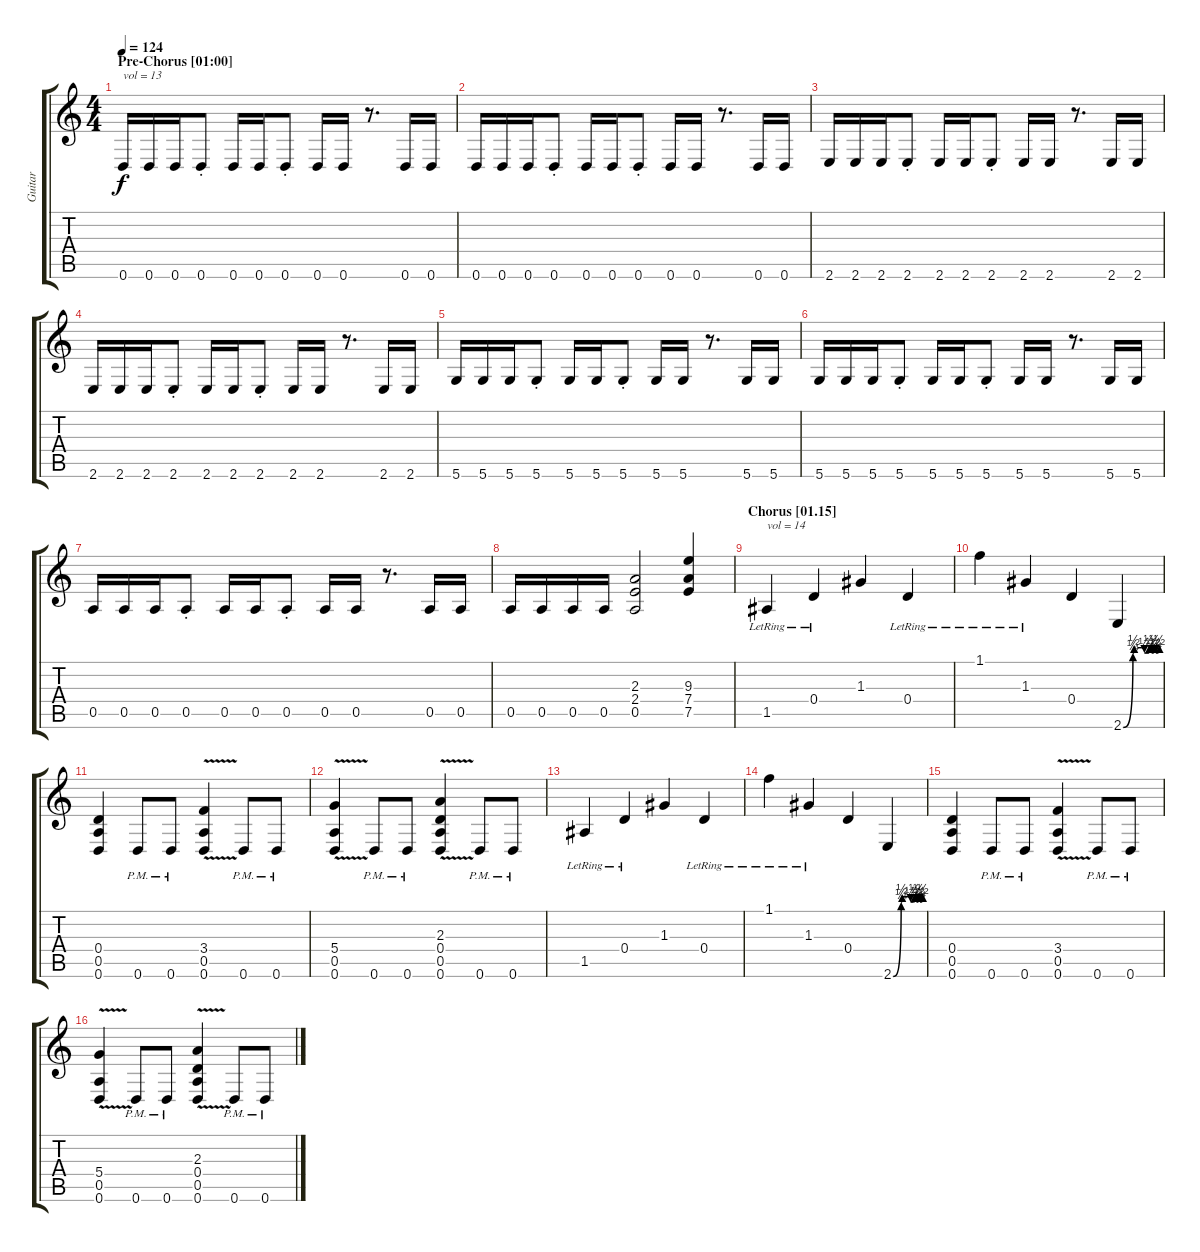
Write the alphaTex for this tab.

\track ("Guitar" "Guitar") {instrument distortionguitar}
\staff {score tabs}
\tuning (E4 B3 G3 D3 A2 D2) {hide}
\ts (4 4)
\section ("" "Pre-Chorus [01:00]")
\tempo 124
\clef g2
\ks c
0.6.16{txt "vol = 13" dy f volume 13} 0.6.16 0.6.16 0.6{st}.8 0.6.16 0.6.16 0.6{st}.8 0.6.16 0.6.16 r.8{d} 0.6.16 0.6.16 |
0.6.16 0.6.16 0.6.16 0.6{st}.8 0.6.16 0.6.16 0.6{st}.8 0.6.16 0.6.16 r.8{d} 0.6.16 0.6.16 |
2.6.16 2.6.16 2.6.16 2.6{st}.8 2.6.16 2.6.16 2.6{st}.8 2.6.16 2.6.16 r.8{d} 2.6.16 2.6.16 |
2.6.16 2.6.16 2.6.16 2.6{st}.8 2.6.16 2.6.16 2.6{st}.8 2.6.16 2.6.16 r.8{d} 2.6.16 2.6.16 |
5.6.16 5.6.16 5.6.16 5.6{st}.8 5.6.16 5.6.16 5.6{st}.8 5.6.16 5.6.16 r.8{d} 5.6.16 5.6.16 |
5.6.16 5.6.16 5.6.16 5.6{st}.8 5.6.16 5.6.16 5.6{st}.8 5.6.16 5.6.16 r.8{d} 5.6.16 5.6.16 |
0.5.16 0.5.16 0.5.16 0.5{st}.8 0.5.16 0.5.16 0.5{st}.8 0.5.16 0.5.16 r.8{d} 0.5.16 0.5.16 |
0.5.16 0.5.16 0.5.16 0.5.16 (2.3 2.4 0.5).2 (9.3 7.4 7.5).4 |
\section ("" "Chorus [01.15]")
1.5{lr}.4{txt "vol = 14" volume 14} 0.4{lr}.4 1.3.4 0.4{lr}.4 |
1.1{lr}.4 1.3{lr}.4 0.4.4 2.6{be (custom 0 0 16 1 18 2 30 2 35 1 41 1 43 2 47 1 52 2 54 1 60 2)}.4 |
(0.4 0.5 0.6).4 0.6{pm}.8 0.6{pm}.8 (3.4 0.5 0.6{v}).4 0.6{pm}.8 0.6{pm}.8 |
(5.4{v} 0.5 0.6).4 0.6{pm}.8 0.6{pm}.8 (2.3 0.4{v} 0.5 0.6{v}).4 0.6{pm}.8 0.6{pm}.8 |
1.5{lr}.4 0.4{lr}.4 1.3.4 0.4{lr}.4 |
1.1{lr}.4 1.3{lr}.4 0.4.4 2.6{be (custom 0 0 16 1 18 2 30 2 35 1 41 1 43 2 47 1 52 2 54 1 60 2)}.4 |
(0.4 0.5 0.6).4 0.6{pm}.8 0.6{pm}.8 (3.4{v} 0.5 0.6{v}).4 0.6{pm}.8 0.6{pm}.8 |
(5.4{v} 0.5 0.6).4 0.6{pm}.8 0.6{pm}.8 (2.3 0.4{v} 0.5 0.6{v}).4 0.6{pm}.8 0.6{pm}.8
